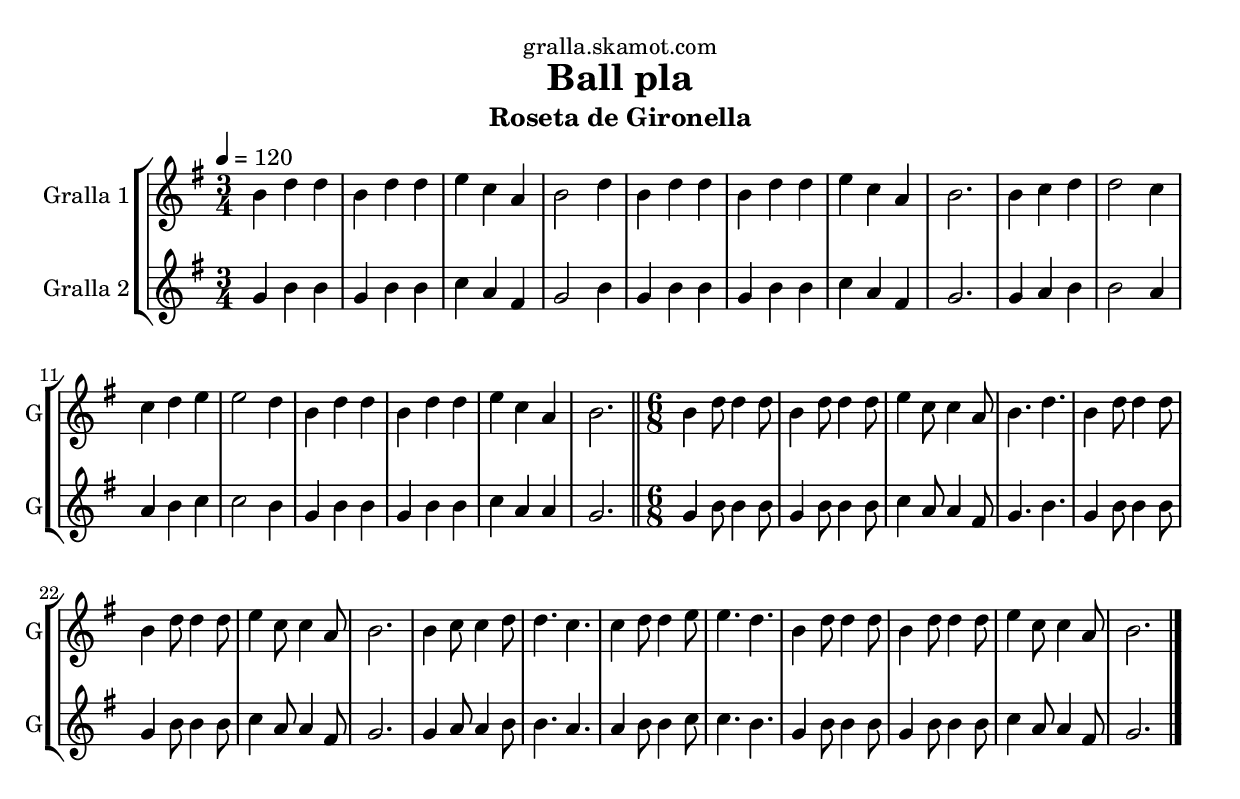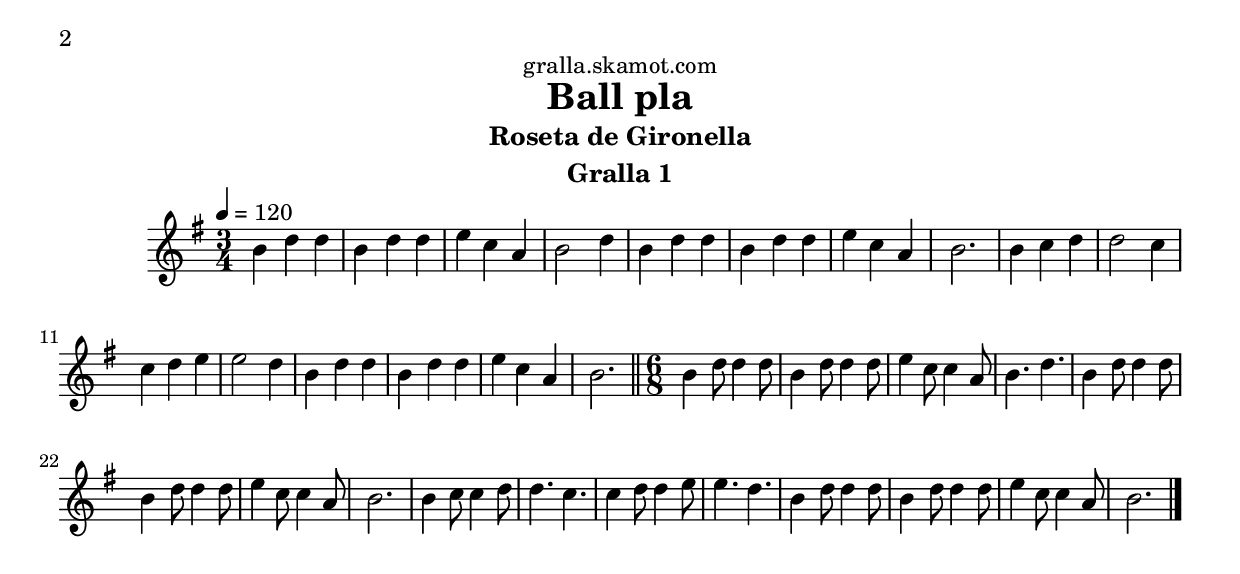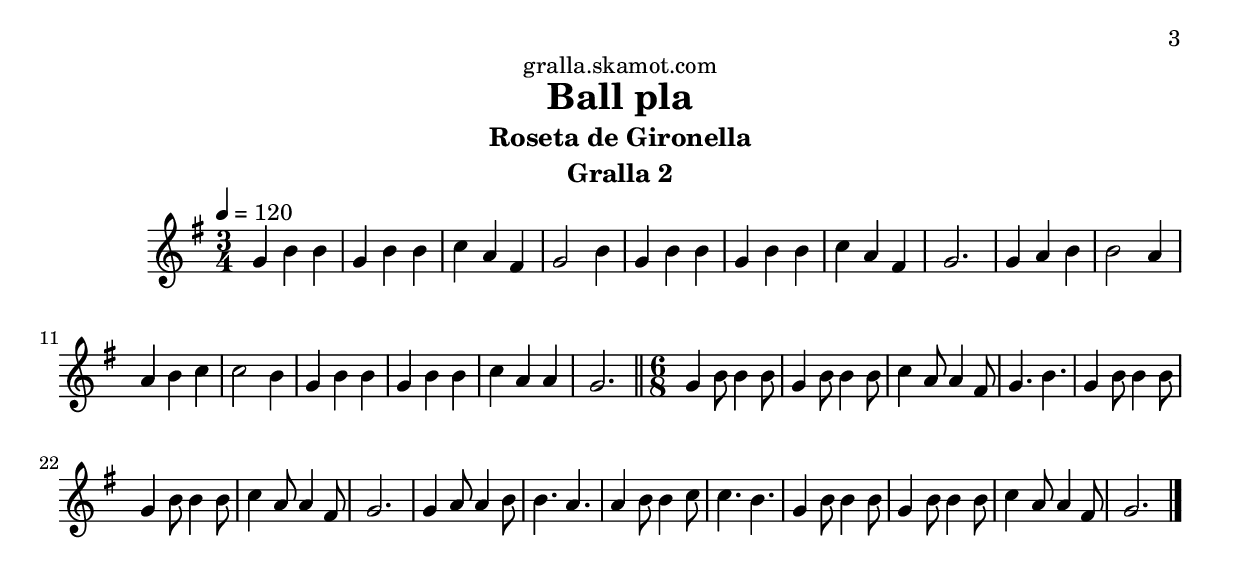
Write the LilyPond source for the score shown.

\version "2.16.2"

\header {
  dedication="gralla.skamot.com"
  title="Ball pla"
  subtitle="Roseta de Gironella"
  subsubtitle=""
  poet=""
  meter=""
  piece=""
  composer=""
  arranger=""
  opus=""
  instrument=""
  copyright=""
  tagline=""
}

liniaroAa =
\relative b'
{
  \tempo 4=120
  \clef treble
  \key g \major
  \time 3/4
  b4 d d  |
  b4 d d  |
  e4 c a  |
  b2 d4  |
  %05
  b4 d d  |
  b4 d d  |
  e4 c a  |
  b2.  |
  b4 c d  |
  %10
  d2 c4  |
  c4 d e  |
  e2 d4  |
  b4 d d  |
  b4 d d  |
  %15
  e4 c a  |
  b2.  \bar "||"
  \time 6/8   b4 d8 d4 d8  |
  b4 d8 d4 d8  |
  e4 c8 c4 a8  |
  %20
  b4. d  |
  b4 d8 d4 d8  |
  b4 d8 d4 d8  |
  e4 c8 c4 a8  |
  b2.  |
  %25
  b4 c8 c4 d8  |
  d4. c  |
  c4 d8 d4 e8  |
  e4. d  |
  b4 d8 d4 d8  |
  %30
  b4 d8 d4 d8  |
  e4 c8 c4 a8  |
  b2.  \bar "|."
}

liniaroAb =
\relative g'
{
  \tempo 4=120
  \clef treble
  \key g \major
  \time 3/4
  g4 b b  |
  g4 b b  |
  c4 a fis  |
  g2 b4  |
  %05
  g4 b b  |
  g4 b b  |
  c4 a fis  |
  g2.  |
  g4 a b  |
  %10
  b2 a4  |
  a4 b c  |
  c2 b4  |
  g4 b b  |
  g4 b b  |
  %15
  c4 a a  |
  g2.  \bar "||"
  \time 6/8   g4 b8 b4 b8  |
  g4 b8 b4 b8  |
  c4 a8 a4 fis8  |
  %20
  g4. b  |
  g4 b8 b4 b8  |
  g4 b8 b4 b8  |
  c4 a8 a4 fis8  |
  g2.  |
  %25
  g4 a8 a4 b8  |
  b4. a  |
  a4 b8 b4 c8  |
  c4. b  |
  g4 b8 b4 b8  |
  %30
  g4 b8 b4 b8  |
  c4 a8 a4 fis8  |
  g2.  \bar "|."
}

\bookpart {
  \score {
    \new StaffGroup {
      \override Score.RehearsalMark #'self-alignment-X = #LEFT
      <<
        \new Staff \with {instrumentName = #"Gralla 1" shortInstrumentName = #"G"} \liniaroAa
        \new Staff \with {instrumentName = #"Gralla 2" shortInstrumentName = #"G"} \liniaroAb
      >>
    }
    \layout {}
  }
  \score { \unfoldRepeats
    \new StaffGroup {
      \override Score.RehearsalMark #'self-alignment-X = #LEFT
      <<
        \new Staff \with {instrumentName = #"Gralla 1" shortInstrumentName = #"G"} \liniaroAa
        \new Staff \with {instrumentName = #"Gralla 2" shortInstrumentName = #"G"} \liniaroAb
      >>
    }
    \midi {
      \set Staff.midiInstrument = "oboe"
      \set DrumStaff.midiInstrument = "drums"
    }
  }
}

\bookpart {
  \header {instrument="Gralla 1"}
  \score {
    \new StaffGroup {
      \override Score.RehearsalMark #'self-alignment-X = #LEFT
      <<
        \new Staff \liniaroAa
      >>
    }
    \layout {}
  }
  \score { \unfoldRepeats
    \new StaffGroup {
      \override Score.RehearsalMark #'self-alignment-X = #LEFT
      <<
        \new Staff \liniaroAa
      >>
    }
    \midi {
      \set Staff.midiInstrument = "oboe"
      \set DrumStaff.midiInstrument = "drums"
    }
  }
}

\bookpart {
  \header {instrument="Gralla 2"}
  \score {
    \new StaffGroup {
      \override Score.RehearsalMark #'self-alignment-X = #LEFT
      <<
        \new Staff \liniaroAb
      >>
    }
    \layout {}
  }
  \score { \unfoldRepeats
    \new StaffGroup {
      \override Score.RehearsalMark #'self-alignment-X = #LEFT
      <<
        \new Staff \liniaroAb
      >>
    }
    \midi {
      \set Staff.midiInstrument = "oboe"
      \set DrumStaff.midiInstrument = "drums"
    }
  }
}

